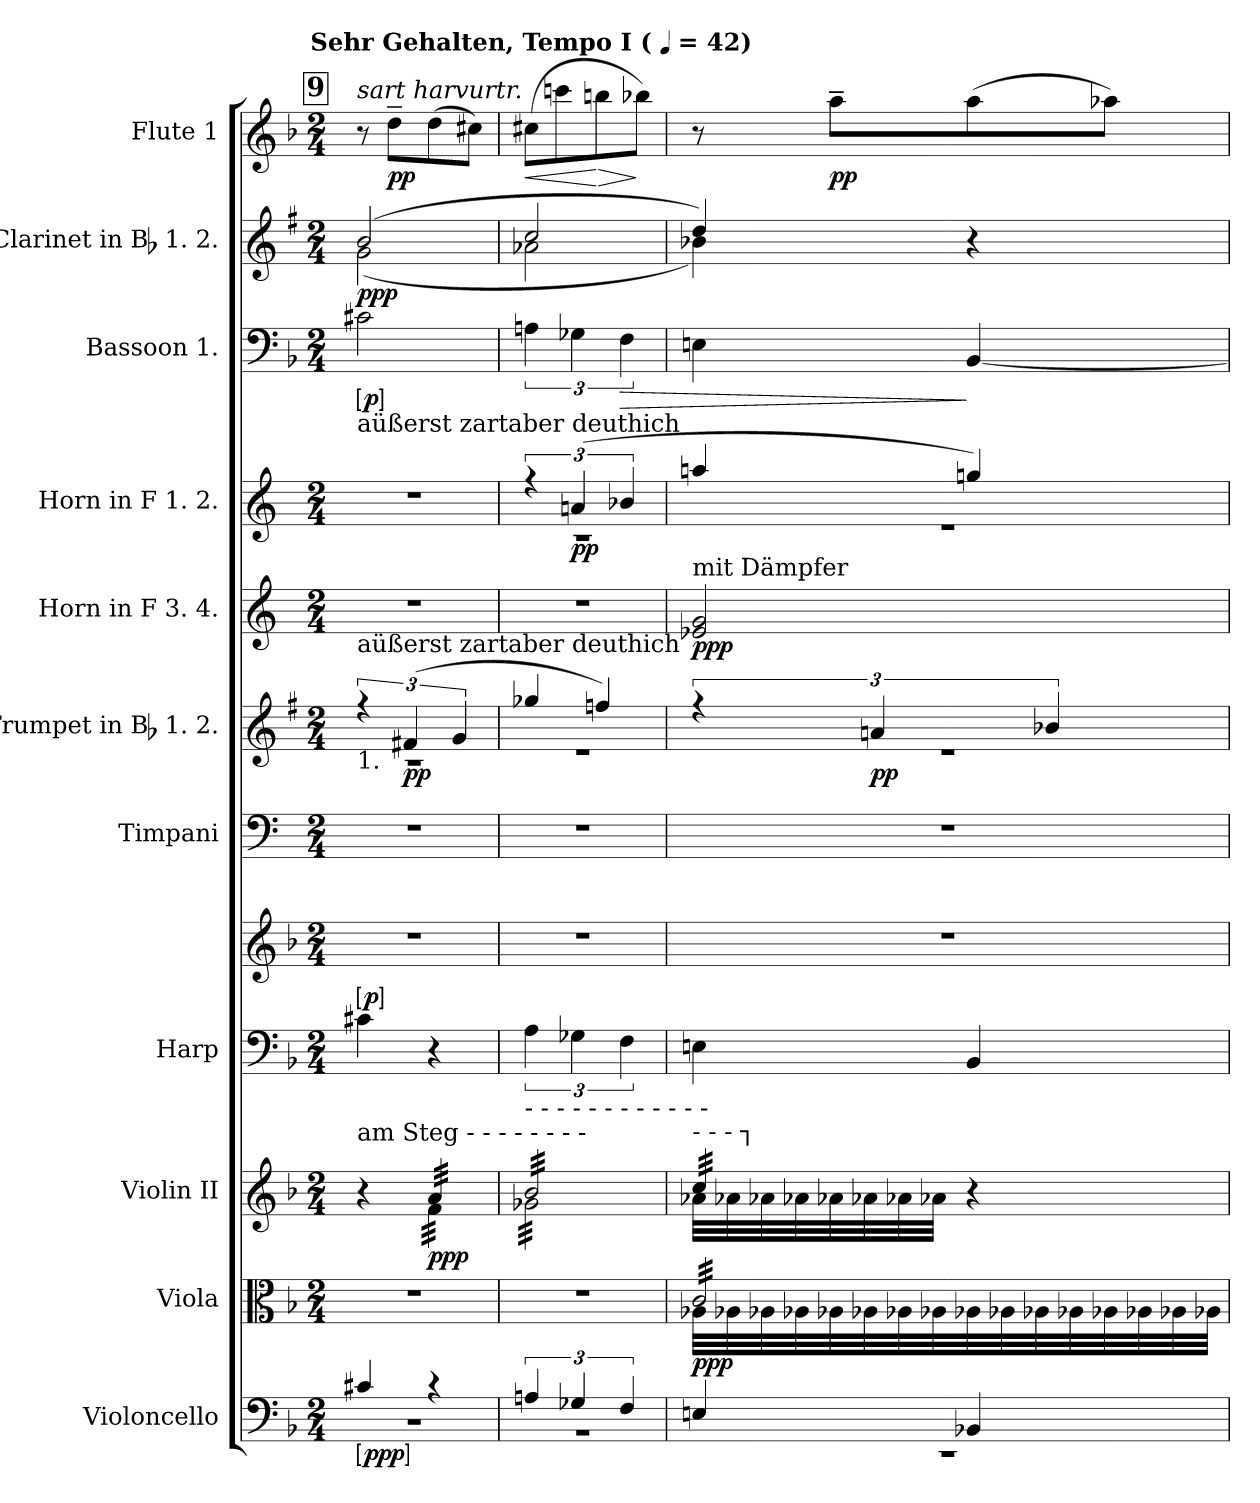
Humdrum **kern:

**kern	**dynam	**kern	**dynam	**kern	**dynam	**kern	**kern	**dynam	**kern	**kern	**dynam	**kern	**dynam	**kern	**dynam	**kern	**dynam	**kern	**dynam	**kern	**dynam
*part11	*part11	*part10	*part10	*part9	*part9	*part8	*part8	*part8	*part7	*part6	*part6	*part5	*part5	*part4	*part4	*part3	*part3	*part2	*part2	*part1	*part1
*staff12	*staff12	*staff11	*staff11	*staff10	*staff10	*staff9	*staff8	*staff8/9	*staff7	*staff6	*staff6	*staff5	*staff5	*staff4	*staff4	*staff3	*staff3	*staff2	*staff2	*staff1	*staff1
*I"Violoncello	*	*I"Viola	*	*I"Violin II	*	*I"Harp	*	*	*I"Timpani	*I"Trumpet in Bb 1. 2.	*	*I"Horn in F 3. 4.	*	*I"Horn in F 1. 2.	*	*I"Bassoon 1.	*	*I"Clarinet in Bb 1. 2.	*	*I"Flute 1	*
*I'Vc.	*	*I'Vla.	*	*I'Vln. II	*	*I'Hp.	*	*	*I'Timp.	*I'Tpt.	*	*I'Hn.	*	*I'Hn.	*	*I'Bsn.	*	*I'Cl.	*	*I'Fl.	*
*clefF4	*	*clefC3	*	*clefG2	*	*clefF4	*clefG2	*	*clefF4	*clefG2	*	*clefG2	*	*clefG2	*	*clefF4	*	*clefG2	*	*clefG2	*
*	*	*	*	*	*	*	*	*	*	*ITrd1c2	*	*ITrd4c7	*	*ITrd4c7	*	*	*	*ITrd1c2	*	*	*
*k[b-]	*	*k[b-]	*	*k[b-]	*	*k[b-]	*k[b-]	*	*k[]	*k[b-]	*	*k[b-]	*	*k[b-]	*	*k[b-]	*	*k[b-]	*	*k[b-]	*
*F:	*	*F:	*	*F:	*	*F:	*F:	*	*C:	*F:	*	*F:	*	*F:	*	*F:	*	*F:	*	*F:	*
!!LO:TX:omd:t=Sehr Gehalten, Tempo I ( [quarter] = 42)
*M2/4	*	*M2/4	*	*M2/4	*	*M2/4	*M2/4	*	*M2/4	*M2/4	*	*M2/4	*	*M2/4	*	*M2/4	*	*M2/4	*	*M2/4	*
*MM42	*	*MM42	*	*MM42	*	*MM42	*MM42	*	*MM42	*MM42	*	*MM42	*	*MM42	*	*MM42	*	*MM42	*	*MM42	*
!!LO:REH:place=s1:t=9
=90	=90	=90	=90	=90	=90	=90	=90	=90	=90	=90	=90	=90	=90	=90	=90	=90	=90	=90	=90	=90	=90
*^	*	*	*	*^	*	*	*	*	*	*^	*	*	*	*	*	*	*	*^	*	*	*
!	!	!	!	!	!	!	!	!	!	!	!	!	!	!	!	!	!	!	!	!	!	!	!	!LO:TX:a:i:t=sart harvurtr.	!
!	!	!	!	!	!	!	!	!	!	!	!	!	!	!	!	!	!LO:TX:a:t=aüßerst zartaber deuthich	!	!	!	!	!	!	!	!
!	!	!	!	!	!	!	!	!	!	!	!	!LO:TX:b:t=1.	!	!	!	!	!	!	!	!	!	!	!	!	!
!	!	!	!	!	!	!	!	!	!	!	!	!LO:TX:a:t=aüßerst zartaber deuthich	!	!	!	!	!	!	!	!	!	!	!	!	!
!	!	!	!	!	!LO:TX:a:t=am Steg - - - - - - - -	!	!	!	!	!	!	!	!	!	!	!	!	!	!	!	!	!	!	!	!
!	!	!LO:DY:ed=brack	!	!	!	!	!	!	!	!LO:DY:ed=brack	!	!	!	!	!	!	!	!	!	!LO:DY:ed=brack	!	!	!	!	!
4c#X	2r	ppp	2r	.	4r	4ryy	.	4c#X	2r	p	2r	6r	2rc	.	2r	.	2r	.	2c#X	p	(2a	(2f	ppp	8r	.
.	.	.	.	.	.	.	.	.	.	.	.	.	.	.	.	.	.	.	.	.	.	.	.	8dd~L	pp
.	.	.	.	.	.	.	.	.	.	.	.	(6en	.	pp	.	.	.	.	.	.	.	.	.	.	.
*	*	*	*	*	*tremolo	*	*	*	*	*	*	*	*	*	*	*	*	*	*	*	*	*	*	*	*
4r	.	.	.	.	32aLLL	32fLLL	ppp	4r	.	.	.	.	.	.	.	.	.	.	.	.	.	.	.	(8dd	.
.	.	.	.	.	32a	32f	.	.	.	.	.	.	.	.	.	.	.	.	.	.	.	.	.	.	.
.	.	.	.	.	32a	32f	.	.	.	.	.	.	.	.	.	.	.	.	.	.	.	.	.	.	.
.	.	.	.	.	.	.	.	.	.	.	.	6f	.	.	.	.	.	.	.	.	.	.	.	.	.
.	.	.	.	.	32a	32f	.	.	.	.	.	.	.	.	.	.	.	.	.	.	.	.	.	.	.
.	.	.	.	.	32a	32f	.	.	.	.	.	.	.	.	.	.	.	.	.	.	.	.	.	8cc#XJ)	.
.	.	.	.	.	32a	32f	.	.	.	.	.	.	.	.	.	.	.	.	.	.	.	.	.	.	.
.	.	.	.	.	32a	32f	.	.	.	.	.	.	.	.	.	.	.	.	.	.	.	.	.	.	.
.	.	.	.	.	32aJJJ	32fJJJ	.	.	.	.	.	.	.	.	.	.	.	.	.	.	.	.	.	.	.
=91	=91	=91	=91	=91	=91	=91	=91	=91	=91	=91	=91	=91	=91	=91	=91	=91	=91	=91	=91	=91	=91	=91	=91	=91	=91
*	*	*	*	*	*	*	*	*	*	*	*	*	*	*	*	*	*^	*	*	*	*	*	*	*	*
!	!	!	!	!	!LO:TX:a:t=- - - - - - - - - - - -	!	!	!	!	!	!	!	!	!	!	!	!	!	!	!	!	!	!	!	!	!
!	!	!	!	!	!	!	!	!	!	!	!	!	!	!	!	!	!	!	!	!	!	!	!	!	!	!LO:HP:b
6An	2r	.	2r	.	32b-LLL	32g-XLLL	.	6A	2r	.	2r	4ff-X	2re	.	2r	.	6r	2rc	.	6An	.	2b-	2g-X	.	(8cc#XL	<
.	.	.	.	.	32b-	32g-X	.	.	.	.	.	.	.	.	.	.	.	.	.	.	.	.	.	.	.	.
.	.	.	.	.	32b-	32g-X	.	.	.	.	.	.	.	.	.	.	.	.	.	.	.	.	.	.	.	.
.	.	.	.	.	32b-	32g-X	.	.	.	.	.	.	.	.	.	.	.	.	.	.	.	.	.	.	.	.
.	.	.	.	.	32b-	32g-X	.	.	.	.	.	.	.	.	.	.	.	.	.	.	.	.	.	.	8cccn	.
.	.	.	.	.	32b-	32g-X	.	.	.	.	.	.	.	.	.	.	.	.	.	.	.	.	.	.	.	.
6G-X	.	.	.	.	.	.	.	6G-X	.	.	.	.	.	.	.	.	(6dn	.	pp	6G-X	.	.	.	.	.	.
.	.	.	.	.	32b-	32g-X	.	.	.	.	.	.	.	.	.	.	.	.	.	.	.	.	.	.	.	.
.	.	.	.	.	32b-	32g-X	.	.	.	.	.	.	.	.	.	.	.	.	.	.	.	.	.	.	.	.
!	!	!	!	!	!	!	!	!	!	!	!	!	!	!	!	!	!	!	!	!	!	!	!	!	!	!LO:HP:n=1:b
.	.	.	.	.	32b-	32g-X	.	.	.	.	.	4ee-X)	.	.	.	.	.	.	.	.	.	.	.	.	8bbn	[ >
.	.	.	.	.	32b-	32g-X	.	.	.	.	.	.	.	.	.	.	.	.	.	.	.	.	.	.	.	.
.	.	.	.	.	32b-	32g-X	.	.	.	.	.	.	.	.	.	.	.	.	.	.	.	.	.	.	.	.
!	!	!	!	!	!	!	!	!	!	!	!	!	!	!	!	!	!	!	!	!	!LO:HP:b	!	!	!	!	!
6F	.	.	.	.	.	.	.	6F	.	.	.	.	.	.	.	.	6e-X	.	.	6F	>	.	.	.	.	.
.	.	.	.	.	32b-	32g-X	.	.	.	.	.	.	.	.	.	.	.	.	.	.	.	.	.	.	.	.
.	.	.	.	.	32b-	32g-X	.	.	.	.	.	.	.	.	.	.	.	.	.	.	.	.	.	.	8bb-XJ)	]
.	.	.	.	.	32b-	32g-X	.	.	.	.	.	.	.	.	.	.	.	.	.	.	.	.	.	.	.	.
.	.	.	.	.	32b-	32g-X	.	.	.	.	.	.	.	.	.	.	.	.	.	.	.	.	.	.	.	.
.	.	.	.	.	32b-JJJ	32g-XJJJ	.	.	.	.	.	.	.	.	.	.	.	.	.	.	.	.	.	.	.	.
=92	=92	=92	=92	=92	=92	=92	=92	=92	=92	=92	=92	=92	=92	=92	=92	=92	=92	=92	=92	=92	=92	=92	=92	=92	=92	=92
*	*	*	*^	*	*	*	*	*	*	*	*	*	*	*	*	*	*	*	*	*	*	*	*	*	*	*
!	!	!	!	!	!	!	!	!	!	!	!	!	!	!	!	!LO:TX:a:t=mit Dämpfer	!	!	!	!	!	!	!	!	!	!	!
!	!	!	!	!	!	!LO:TX:a:t=- - - ┐	!	!	!	!	!	!	!	!	!	!	!	!	!	!	!	!	!	!	!	!	!
!	!	!	!LO:TX:a:t=am Steg - - - - - - - - -	!	!	!	!	!	!	!	!	!	!	!	!	!	!	!	!	!	!	!	!	!	!	!	!
*	*	*	*tremolo	*	*	*	*	*	*	*	*	*	*	*	*	*	*	*	*	*	*	*	*	*	*	*	*
4En	2r	.	32cLLL	32A-XLLL	ppp	32ccLLL	32a-XLLL	.	4En	2r	.	2r	6r	2re	.	2A-X 2c	ppp	4ddn	2re	.	4En	.	4cc)	4a-X)	.	8r	.
.	.	.	32c	32A-X	.	32cc	32a-X	.	.	.	.	.	.	.	.	.	.	.	.	.	.	.	.	.	.	.	.
.	.	.	32c	32A-X	.	32cc	32a-X	.	.	.	.	.	.	.	.	.	.	.	.	.	.	.	.	.	.	.	.
.	.	.	32c	32A-X	.	32cc	32a-X	.	.	.	.	.	.	.	.	.	.	.	.	.	.	.	.	.	.	.	.
.	.	.	32c	32A-X	.	32cc	32a-X	.	.	.	.	.	.	.	.	.	.	.	.	.	.	.	.	.	.	8aa~L	pp
.	.	.	32c	32A-X	.	32cc	32a-X	.	.	.	.	.	.	.	.	.	.	.	.	.	.	.	.	.	.	.	.
.	.	.	.	.	.	.	.	.	.	.	.	.	6gn	.	pp	.	.	.	.	.	.	.	.	.	.	.	.
.	.	.	32c	32A-X	.	32cc	32a-X	.	.	.	.	.	.	.	.	.	.	.	.	.	.	.	.	.	.	.	.
.	.	.	32c	32A-X	.	32ccJJJ	32a-XJJJ	.	.	.	.	.	.	.	.	.	.	.	.	.	.	.	.	.	.	.	.
*	*	*	*	*	*	*Xtremolo	*	*	*	*	*	*	*	*	*	*	*	*	*	*	*	*	*	*	*	*	*
4BB-X	.	.	32c	32A-X	.	4r	4ryy	.	4BB-	.	.	.	.	.	.	.	.	4ccn)	.	.	[4BB-	]	4r	4ryy	.	(8aa	.
.	.	.	32c	32A-X	.	.	.	.	.	.	.	.	.	.	.	.	.	.	.	.	.	.	.	.	.	.	.
.	.	.	32c	32A-X	.	.	.	.	.	.	.	.	.	.	.	.	.	.	.	.	.	.	.	.	.	.	.
.	.	.	.	.	.	.	.	.	.	.	.	.	6a-X	.	.	.	.	.	.	.	.	.	.	.	.	.	.
.	.	.	32c	32A-X	.	.	.	.	.	.	.	.	.	.	.	.	.	.	.	.	.	.	.	.	.	.	.
.	.	.	32c	32A-X	.	.	.	.	.	.	.	.	.	.	.	.	.	.	.	.	.	.	.	.	.	8aa-XJ)	.
.	.	.	32c	32A-X	.	.	.	.	.	.	.	.	.	.	.	.	.	.	.	.	.	.	.	.	.	.	.
.	.	.	32c	32A-X	.	.	.	.	.	.	.	.	.	.	.	.	.	.	.	.	.	.	.	.	.	.	.
.	.	.	32cJJJ	32A-XJJJ	.	.	.	.	.	.	.	.	.	.	.	.	.	.	.	.	.	.	.	.	.	.	.
*	*	*	*Xtremolo	*	*	*	*	*	*	*	*	*	*	*	*	*	*	*	*	*	*	*	*	*	*	*	*
*v	*v	*	*	*	*	*v	*v	*	*	*	*	*	*v	*v	*	*	*	*v	*v	*	*	*	*v	*v	*	*	*
*	*	*v	*v	*	*	*	*	*	*	*	*	*	*	*	*	*	*	*	*	*	*	*
=	=	=	=	=	=	=	=	=	=	=	=	=	=	=	=	=	=	=	=	=	=
*-	*-	*-	*-	*-	*-	*-	*-	*-	*-	*-	*-	*-	*-	*-	*-	*-	*-	*-	*-	*-	*-
